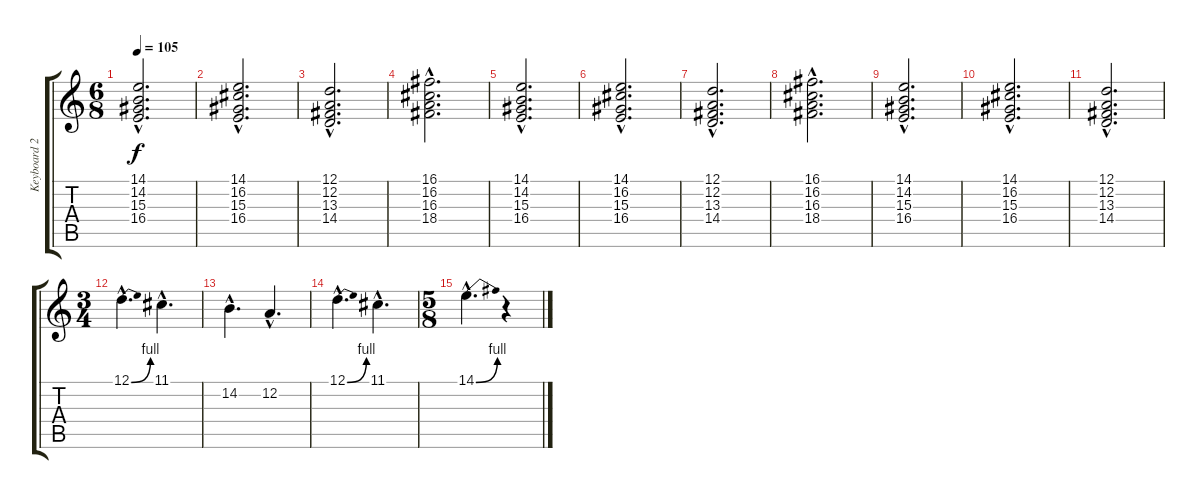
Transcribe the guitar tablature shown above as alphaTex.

\track ("Keyboard 2" "Keyboard 2") {instrument lead2sawtooth}
\staff {score tabs}
\tuning (D4 A3 F3 C3 G2 D2) {hide}
\ts (6 8)
\tempo 105
\clef g2
\ks c
(14.1{hac} 14.2{hac} 15.3{hac} 16.4{hac}).2{d dy f} |
(14.1{hac} 16.2{hac} 15.3{hac} 16.4{hac}).2{d} |
(12.1{hac} 12.2{hac} 13.3{hac} 14.4{hac}).2{d} |
(16.1{hac} 16.2{hac} 16.3{hac} 18.4{hac}).2{d instrument churchorgan} |
(14.1{hac} 14.2{hac} 15.3{hac} 16.4{hac}).2{d} |
(14.1{hac} 16.2{hac} 15.3{hac} 16.4{hac}).2{d} |
(12.1{hac} 12.2{hac} 13.3{hac} 14.4{hac}).2{d} |
(16.1{hac} 16.2{hac} 16.3{hac} 18.4{hac}).2{d instrument churchorgan} |
(14.1{hac} 14.2{hac} 15.3{hac} 16.4{hac}).2{d} |
(14.1{hac} 16.2{hac} 15.3{hac} 16.4{hac}).2{d} |
(12.1{hac} 12.2{hac} 13.3{hac} 14.4{hac}).2{d} |
\ts (3 4)
12.1{be (bend 0 0 60 4) hac}.4{d instrument lead2sawtooth} 11.1{hac}.4{d} |
14.2{hac}.4{d} 12.2{hac}.4{d} |
12.1{be (bend 0 0 60 4) hac}.4{d} 11.1{hac}.4{d} |
\ts (5 8)
14.1{be (bend 0 0 60 4) hac}.4{d} r.4
